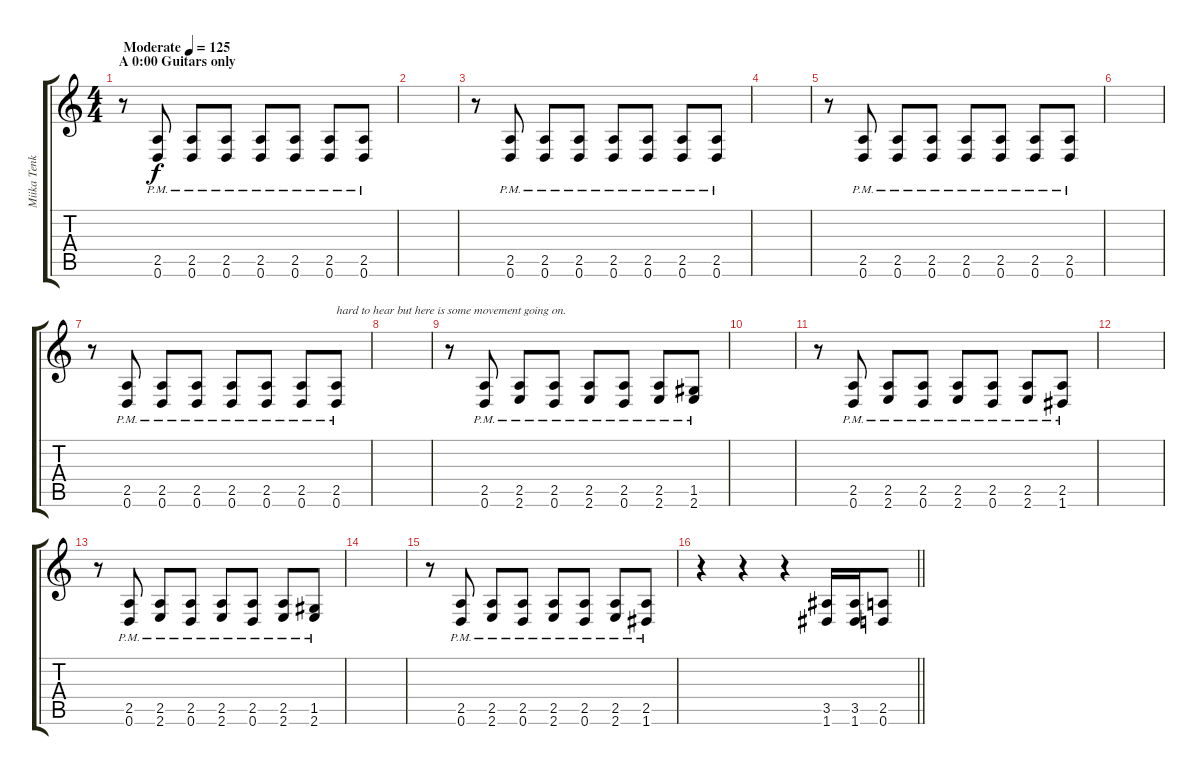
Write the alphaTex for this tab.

\track ("Miika Tenkula (lead guitar) (R.I.P.2009)" "Miika Tenk") {instrument distortionguitar}
\staff {score tabs}
\tuning (D4 A3 F3 C3 G2 D2) {hide}
\ts (4 4)
\section ("" "A 0:00 Guitars only")
\tempo (125 "Moderate")
\clef g2
\ks c
r.8{dy f instrument distortionguitar} (2.5{pm} 0.6{pm}).8 (2.5{pm} 0.6{pm}).8 (2.5{pm} 0.6{pm}).8 (2.5{pm} 0.6{pm}).8 (2.5{pm} 0.6{pm}).8 (2.5{pm} 0.6{pm}).8 (2.5{pm} 0.6{pm}).8 |
|
r.8 (2.5{pm} 0.6{pm}).8 (2.5{pm} 0.6{pm}).8 (2.5{pm} 0.6{pm}).8 (2.5{pm} 0.6{pm}).8 (2.5{pm} 0.6{pm}).8 (2.5{pm} 0.6{pm}).8 (2.5{pm} 0.6{pm}).8 |
|
r.8 (2.5{pm} 0.6{pm}).8 (2.5{pm} 0.6{pm}).8 (2.5{pm} 0.6{pm}).8 (2.5{pm} 0.6{pm}).8 (2.5{pm} 0.6{pm}).8 (2.5{pm} 0.6{pm}).8 (2.5{pm} 0.6{pm}).8 |
|
r.8 (2.5{pm} 0.6{pm}).8 (2.5{pm} 0.6{pm}).8 (2.5{pm} 0.6{pm}).8 (2.5{pm} 0.6{pm}).8 (2.5{pm} 0.6{pm}).8 (2.5{pm} 0.6{pm}).8 (2.5{pm} 0.6{pm}).8{txt "hard to hear but here is some movement going on."} |
|
r.8 (2.5{pm} 0.6{pm}).8 (2.5{pm} 2.6{pm}).8 (2.5{pm} 0.6{pm}).8 (2.5{pm} 2.6{pm}).8 (2.5{pm} 0.6{pm}).8 (2.5{pm} 2.6{pm}).8 (1.5{pm} 2.6{pm}).8 |
|
r.8 (2.5{pm} 0.6{pm}).8 (2.5{pm} 2.6{pm}).8 (2.5{pm} 0.6{pm}).8 (2.5{pm} 2.6{pm}).8 (2.5{pm} 0.6{pm}).8 (2.5{pm} 2.6{pm}).8 (2.5{pm} 1.6{pm}).8 |
|
r.8 (2.5{pm} 0.6{pm}).8 (2.5{pm} 2.6{pm}).8 (2.5{pm} 0.6{pm}).8 (2.5{pm} 2.6{pm}).8 (2.5{pm} 0.6{pm}).8 (2.5{pm} 2.6{pm}).8 (1.5{pm} 2.6{pm}).8 |
|
r.8 (2.5{pm} 0.6{pm}).8 (2.5{pm} 2.6{pm}).8 (2.5{pm} 0.6{pm}).8 (2.5{pm} 2.6{pm}).8 (2.5{pm} 0.6{pm}).8 (2.5{pm} 2.6{pm}).8 (2.5{pm} 1.6{pm}).8 |
\barLineRight lightlight
r.4 r.4 r.4 (3.5 1.6).16 (3.5 1.6).16 (2.5 0.6).8
